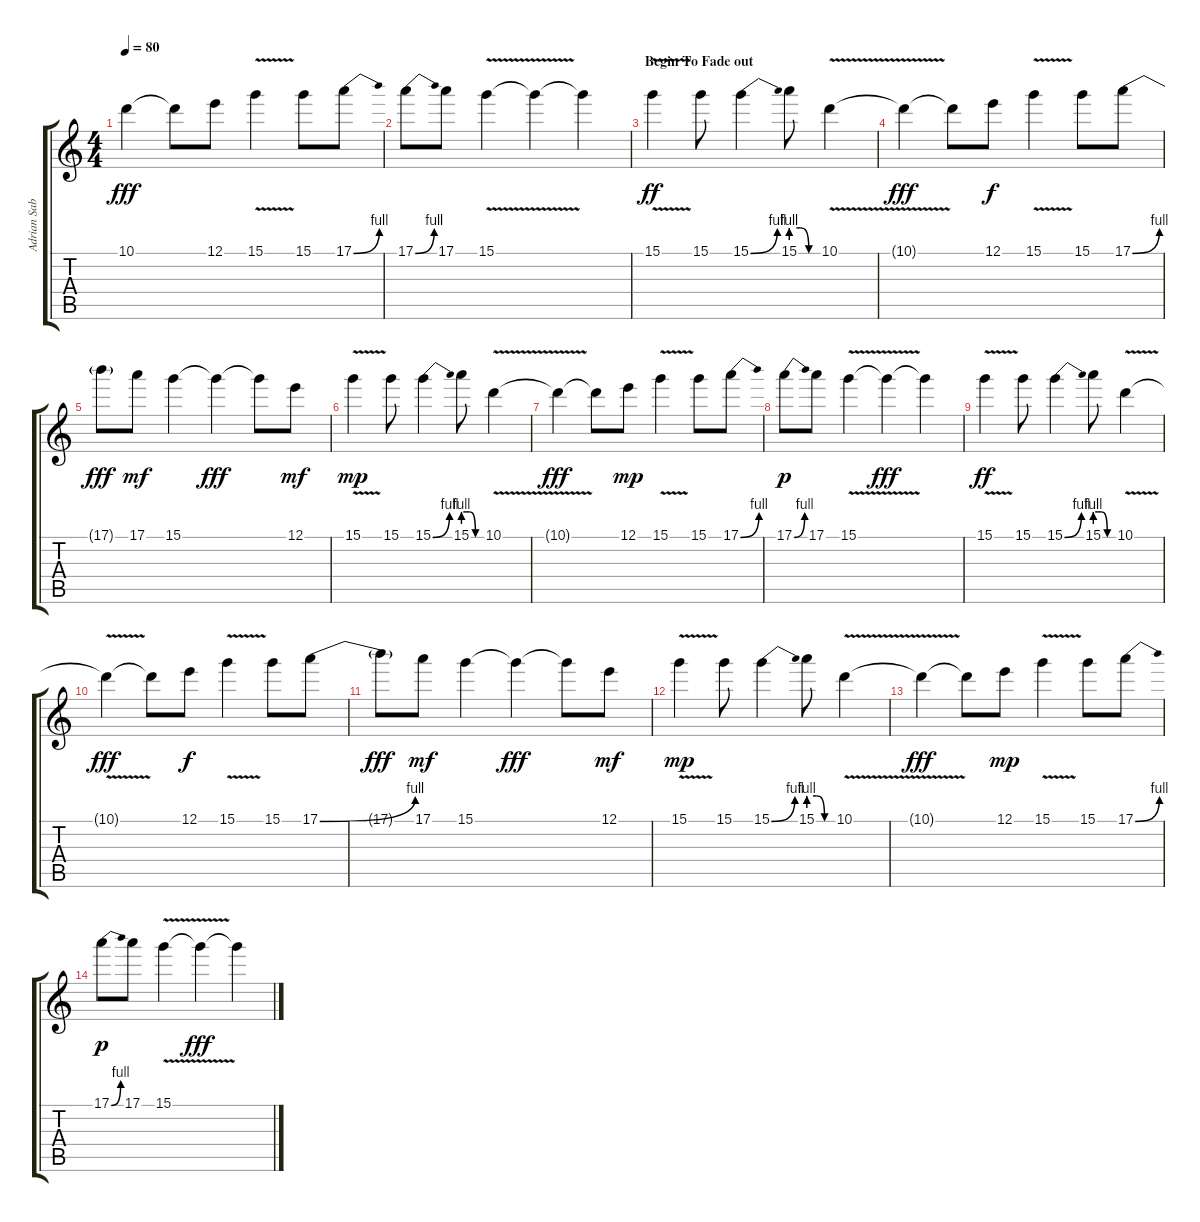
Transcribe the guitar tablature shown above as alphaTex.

\track ("Adrian Sabbath" "Adrian Sab") {instrument overdrivenguitar}
\staff {score tabs}
\tuning (E4 B3 G3 D3 A2 E2) {hide}
\ts (4 4)
\tempo 80
\clef g2
\ks c
10.1{t}.4{dy fff} 10.1{t}.8 12.1.8 15.1{v}.4 15.1.8 17.1{be (bend 0 0 60 4)}.8 |
17.1{be (bend 0 0 60 4)}.8 17.1.8 15.1{v}.4 15.1{t}.4 15.1{t}.4 |
\section ("" "Begin To Fade out")
15.1{v}.4{dy ff volume 15} 15.1.8 15.1{be (bend 0 0 60 4)}.4 15.1{be (custom 0 4 20 4 40 0 60 0)}.8 10.1{v}.4 |
10.1{t}.4{dy fff volume 14} 10.1{t}.8 12.1.8{dy f} 15.1{v}.4 15.1.8 17.1{be (bend 0 0 60 4)}.8 |
17.1{t}.8{dy fff volume 13} 17.1.8{dy mf} 15.1.4 15.1{t}.4{dy fff} 15.1{t}.8 12.1.8{dy mf} |
15.1{v}.4{dy mp volume 12} 15.1.8 15.1{be (bend 0 0 60 4)}.4 15.1{be (custom 0 4 20 4 40 0 60 0)}.8 10.1{v}.4 |
10.1{t}.4{dy fff volume 11} 10.1{t}.8 12.1.8{dy mp} 15.1{v}.4 15.1.8 17.1{be (bend 0 0 60 4)}.8 |
17.1{be (bend 0 0 60 4)}.8{dy p volume 10} 17.1.8 15.1{v}.4 15.1{t}.4{dy fff} 15.1{t}.4 |
15.1{v}.4{dy ff volume 9} 15.1.8 15.1{be (bend 0 0 60 4)}.4 15.1{be (custom 0 4 20 4 40 0 60 0)}.8 10.1{v}.4 |
10.1{t}.4{dy fff volume 8} 10.1{t}.8 12.1.8{dy f} 15.1{v}.4 15.1.8 17.1{be (bend 0 0 60 4)}.8 |
17.1{t}.8{dy fff volume 7} 17.1.8{dy mf} 15.1.4 15.1{t}.4{dy fff} 15.1{t}.8 12.1.8{dy mf} |
15.1{v}.4{dy mp volume 6} 15.1.8 15.1{be (bend 0 0 60 4)}.4 15.1{be (custom 0 4 20 4 40 0 60 0)}.8 10.1{v}.4 |
10.1{t}.4{dy fff volume 5} 10.1{t}.8 12.1.8{dy mp} 15.1{v}.4 15.1.8 17.1{be (bend 0 0 60 4)}.8 |
17.1{be (bend 0 0 60 4)}.8{dy p volume 4} 17.1.8 15.1{v}.4 15.1{t}.4{dy fff} 15.1{t}.4
